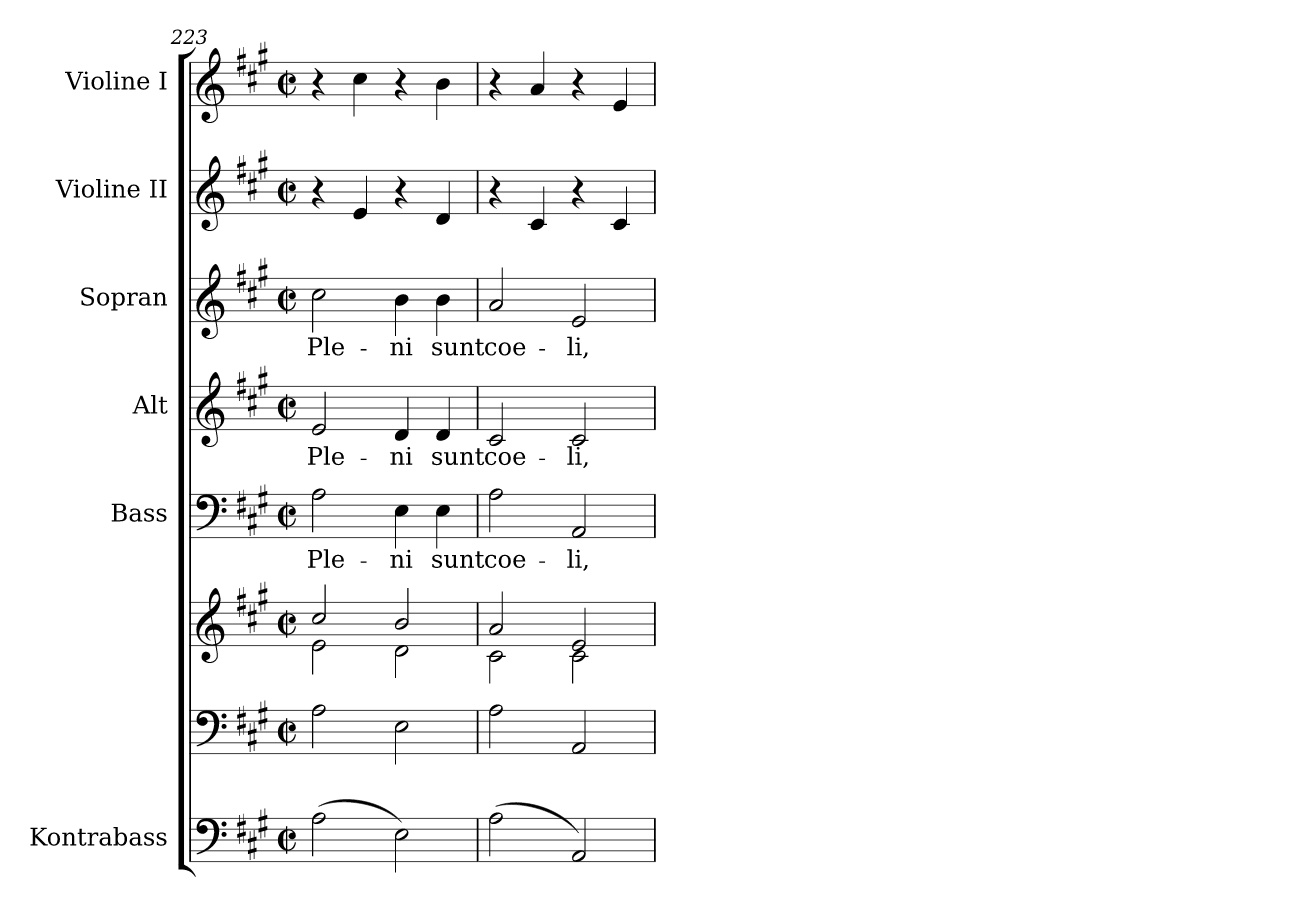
**kern	**kern	**kern	**kern	**text	**kern	**text	**kern	**text	**kern	**kern
*part7	*part6	*part6	*part5	*part5	*part4	*part4	*part3	*part3	*part2	*part1
*staff8	*staff7	*staff6	*staff5	*staff5	*staff4	*staff4	*staff3	*staff3	*staff2	*staff1
*I"Kontrabass	*	*	*I"Bass	*	*I"Alt	*	*I"Sopran	*	*I"Violine II	*I"Violine I
*I'Kb.	*	*	*I'B.	*	*I'A.	*	*I'S.	*	*I'Vl. II	*I'Vl. I
*clefF4	*clefF4	*clefG2	*clefF4	*	*clefG2	*	*clefG2	*	*clefG2	*clefG2
*ITrd7c12	*	*	*	*	*	*	*	*	*	*
*k[f#c#g#]	*k[f#c#g#]	*k[f#c#g#]	*k[f#c#g#]	*	*k[f#c#g#]	*	*k[f#c#g#]	*	*k[f#c#g#]	*k[f#c#g#]
*A:	*A:	*A:	*A:	*	*A:	*	*A:	*	*A:	*A:
*M2/2	*M2/2	*M2/2	*M2/2	*	*M2/2	*	*M2/2	*	*M2/2	*M2/2
*met(c|)	*met(c|)	*met(c|)	*met(c|)	*	*met(c|)	*	*met(c|)	*	*met(c|)	*met(c|)
=223	=223	=223	=223	=223	=223	=223	=223	=223	=223	=223
*	*	*^	*	*	*	*	*	*	*	*
!	!	!	!	!	!LO:LY:b	!	!LO:LY:b	!	!LO:LY:b	!	!
(>2AA\	2A\	2cc#/	2e\	2A\	Ple-	2e/	Ple-	2cc#\	Ple-	4r	4r
.	.	.	.	.	.	.	.	.	.	4e/	4cc#\
!	!	!	!	!	!LO:LY:b	!	!LO:LY:b	!	!LO:LY:b	!	!
2EE\)	2E\	2b/	2d\	4E\	-ni	4d/	-ni	4b\	-ni	4r	4r
!	!	!	!	!	!LO:LY:b	!	!LO:LY:b	!	!LO:LY:b	!	!
.	.	.	.	4E\	sunt	4d/	sunt	4b\	sunt	4d/	4b\
=224	=224	=224	=224	=224	=224	=224	=224	=224	=224	=224	=224
!	!	!	!	!	!LO:LY:b	!	!LO:LY:b	!	!LO:LY:b	!	!
(>2AA\	2A\	2a/	2c#\	2A\	coe-	2c#/	coe-	2a/	coe-	4r	4r
.	.	.	.	.	.	.	.	.	.	4c#/	4a/
!	!	!	!	!	!LO:LY:b	!	!LO:LY:b	!	!LO:LY:b	!	!
2AAA/)	2AA/	2e/	2c#\	2AA/	-li,	2c#/	-li,	2e/	-li,	4r	4r
.	.	.	.	.	.	.	.	.	.	4c#/	4e/
*	*	*v	*v	*	*	*	*	*	*	*	*
=	=	=	=	=	=	=	=	=	=	=
*-	*-	*-	*-	*-	*-	*-	*-	*-	*-	*-
